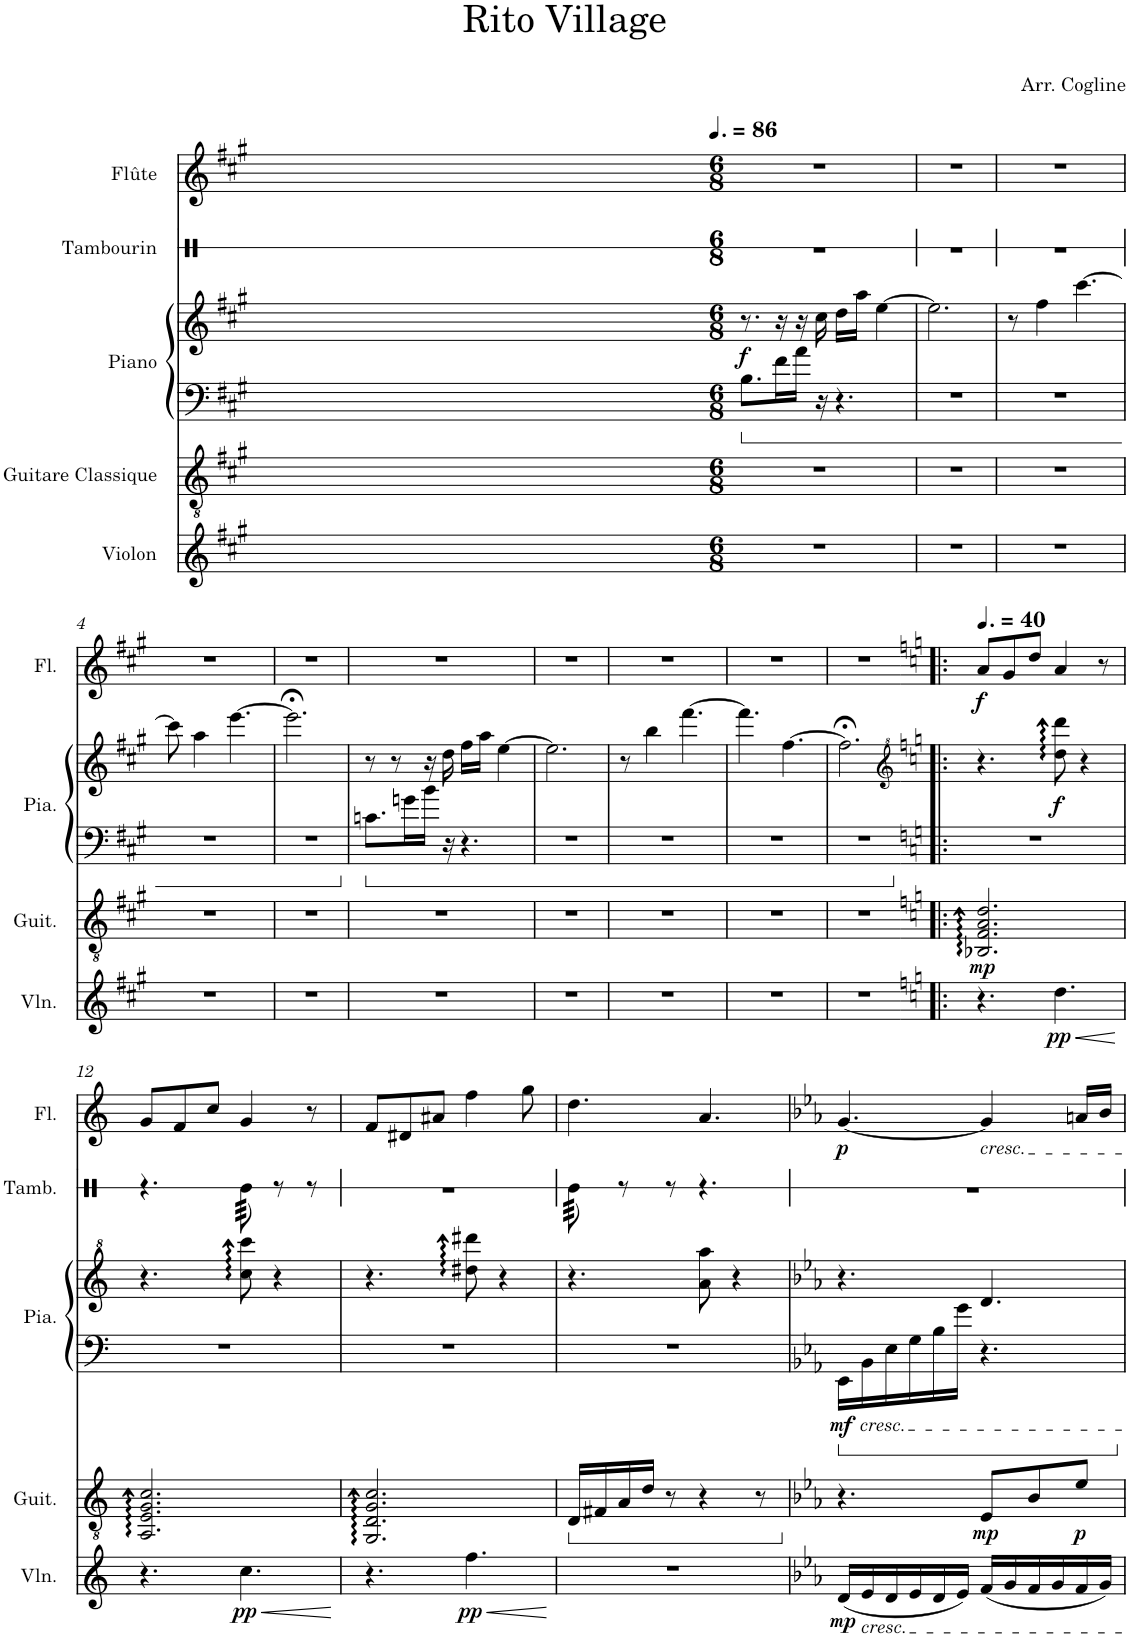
**kern	**dynam	**kern	**dynam	**kern	**kern	**dynam	**kern	**kern	**dynam
*part5	*part5	*part4	*part4	*part3	*part3	*part3	*part2	*part1	*part1
*staff6	*staff6	*staff5	*staff5	*staff4	*staff3	*staff3/4	*staff2	*staff1	*staff1
*I"Violon	*	*I"Guitare Classique	*	*I"Piano	*	*	*I"Tambourin	*I"Flûte	*
*I'Vln.	*	*I'Guit.	*	*I'Pia.	*	*	*I'Tamb.	*I'Fl.	*
*	*	*	*	*	*	*	*stria1	*	*
*clefG2	*	*clefGv2	*	*clefF4	*clefG2	*	*clefX	*clefG2	*
*k[f#c#g#]	*	*k[f#c#g#]	*	*k[f#c#g#]	*k[f#c#g#]	*	*k[]	*k[f#c#g#]	*
*M6/8	*	*M6/8	*	*M6/8	*M6/8	*	*M6/8	*M6/8	*
*MM129	*	*MM129	*	*MM129	*MM129	*	*MM129	*MM129	*
=1	=1	=1	=1	=1	=1	=1	=1	=1	=1
!	!	!	!	!	!	!LO:DY:b	!	!	!
2.r	.	2.r	.	8.B\L	8.r	f	2.r	2.r	.
.	.	.	.	16f#\L	16r	.	.	.	.
.	.	.	.	16a\JJ	16r	.	.	.	.
.	.	.	.	16r	16cc#\	.	.	.	.
.	.	.	.	4.r	16dd\LL	.	.	.	.
.	.	.	.	.	16aa\JJ	.	.	.	.
.	.	.	.	.	[4ee\	.	.	.	.
=2	=2	=2	=2	=2	=2	=2	=2	=2	=2
2.r	.	2.r	.	2.r	2.ee\]	.	2.r	2.r	.
=3	=3	=3	=3	=3	=3	=3	=3	=3	=3
2.r	.	2.r	.	2.r	8r	.	2.r	2.r	.
.	.	.	.	.	4ff#\	.	.	.	.
.	.	.	.	.	[4.ccc#\	.	.	.	.
!!LO:LB:g=z
=4	=4	=4	=4	=4	=4	=4	=4	=4	=4
2.r	.	2.r	.	2.r	8ccc#\]	.	2.r	2.r	.
.	.	.	.	.	4aa\	.	.	.	.
.	.	.	.	.	[4.eee\	.	.	.	.
=5	=5	=5	=5	=5	=5	=5	=5	=5	=5
2.r	.	2.r	.	2.r	2.eee;<\]	.	2.r	2.r	.
=6	=6	=6	=6	=6	=6	=6	=6	=6	=6
2.r	.	2.r	.	8.cn\L	8r	.	2.r	2.r	.
.	.	.	.	.	8r	.	.	.	.
.	.	.	.	16gn\L	.	.	.	.	.
.	.	.	.	16b\JJ	16r	.	.	.	.
.	.	.	.	16r	16dd\	.	.	.	.
.	.	.	.	4.r	16ff#\LL	.	.	.	.
.	.	.	.	.	16aa\JJ	.	.	.	.
.	.	.	.	.	[4ee\	.	.	.	.
=7	=7	=7	=7	=7	=7	=7	=7	=7	=7
2.r	.	2.r	.	2.r	2.ee\]	.	2.r	2.r	.
=8	=8	=8	=8	=8	=8	=8	=8	=8	=8
2.r	.	2.r	.	2.r	8r	.	2.r	2.r	.
.	.	.	.	.	4bb\	.	.	.	.
.	.	.	.	.	[4.fff#\	.	.	.	.
=9	=9	=9	=9	=9	=9	=9	=9	=9	=9
2.r	.	2.r	.	2.r	4.fff#\]	.	2.r	2.r	.
.	.	.	.	.	[4.ff#\	.	.	.	.
=10	=10	=10	=10	=10	=10	=10	=10	=10	=10
2.r	.	2.r	.	2.r	2.ff#;<\]	.	2.r	2.r	.
=11!|:	=11!|:	=11!|:	=11!|:	=11!|:	=11!|:	=11!|:	=11!|:	=11!|:	=11!|:
*	*	*	*	*	*clefG^2	*	*	*	*
*k[]	*	*k[]	*	*k[]	*k[]	*	*	*k[]	*
*	*	*	*	*	*	*	*	*MM60	*
!	!	!	!LO:DY:b	!	!	!	!	!	!LO:DY:b
4.r	.	2.BB-X/ 2.F/ 2.A/ 2.d/	mp	2.r	4.r	.	2.r	8a/L	f
.	.	.	.	.	.	.	.	8g/	.
.	.	.	.	.	.	.	.	8dd/J	.
!	!LO:HP:b	!	!	!	!	!	!	!	!
!	!LO:DY:n=1:b	!	!	!	!	!LO:DY:b	!	!	!
4.dd\	< pp	.	.	.	8ddd\ 8dddd\	f	.	4a/	.
.	.	.	.	.	4r	.	.	.	.
.	.	.	.	.	.	.	.	8r	.
.	[	.	.	.	.	.	.	.	.
!!LO:LB:g=z
=12	=12	=12	=12	=12	=12	=12	=12	=12	=12
4.r	.	2.AA/ 2.E/ 2.G/ 2.c/	.	2.r	4.r	.	4.r	8g/L	.
.	.	.	.	.	.	.	.	8f/	.
.	.	.	.	.	.	.	.	8cc/J	.
!	!LO:HP:b	!	!	!	!	!	!	!	!
!	!LO:DY:n=1:b	!	!	!	!	!	!	!	!
*	*	*	*	*	*	*	*tremolo	*	*
4.cc\	< pp	.	.	.	8ccc\ 8cccc\	.	64Re\	4g/	.
.	.	.	.	.	.	.	64Re\	.	.
.	.	.	.	.	.	.	64Re\	.	.
.	.	.	.	.	.	.	64Re\	.	.
.	.	.	.	.	.	.	64Re\	.	.
.	.	.	.	.	.	.	64Re\	.	.
.	.	.	.	.	.	.	64Re\	.	.
.	.	.	.	.	.	.	64Re\	.	.
.	.	.	.	.	4r	.	8r	.	.
.	.	.	.	.	.	.	8r	8r	.
.	[	.	.	.	.	.	.	.	.
=13	=13	=13	=13	=13	=13	=13	=13	=13	=13
4.r	.	2.GG/ 2.D/ 2.G/ 2.c/	.	2.r	4.r	.	2.r	8f/L	.
.	.	.	.	.	.	.	.	8d#X/	.
.	.	.	.	.	.	.	.	8a#X/J	.
!	!LO:HP:b	!	!	!	!	!	!	!	!
!	!LO:DY:n=1:b	!	!	!	!	!	!	!	!
4.ff\	< pp	.	.	.	8ddd#X\ 8dddd#X\	.	.	4ff\	.
.	.	.	.	.	4r	.	.	.	.
.	.	.	.	.	.	.	.	8gg\	.
.	[	.	.	.	.	.	.	.	.
=14	=14	=14	=14	=14	=14	=14	=14	=14	=14
*	*	*ped	*	*	*	*	*	*	*
2.r	.	16D/LL	.	2.r	4.r	.	64Re\	4.dd\	.
.	.	.	.	.	.	.	64Re\	.	.
.	.	.	.	.	.	.	64Re\	.	.
.	.	.	.	.	.	.	64Re\	.	.
.	.	16F#X/	.	.	.	.	64Re\	.	.
.	.	.	.	.	.	.	64Re\	.	.
.	.	.	.	.	.	.	64Re\	.	.
.	.	.	.	.	.	.	64Re\	.	.
*	*	*	*	*	*	*	*Xtremolo	*	*
.	.	16A/	.	.	.	.	8r	.	.
.	.	16d/JJ	.	.	.	.	.	.	.
.	.	8r	.	.	.	.	8r	.	.
.	.	4r	.	.	8aa\ 8aaa\	.	4.r	4.a/	.
.	.	.	.	.	4r	.	.	.	.
.	.	8r	.	.	.	.	.	.	.
=15	=15	=15	=15	=15	=15	=15	=15	=15	=15
*k[b-e-a-]	*	*k[b-e-a-]	*	*k[b-e-a-]	*k[b-e-a-]	*	*	*k[b-e-a-]	*
*	*	*Xped	*	*	*	*	*	*	*
!	!	!	!	!LO:TX:b:i:t=cresc.	!	!	!	!	!
!	!LO:DY:b	!	!	!	!	!LO:DY:b=2	!	!	!LO:DY:b
(16d/LL	mp	4.r	.	16EE-\LL	4.r	mf	2.r	[4.g/	p
!LO:TX:b:i:t=cresc.	!	!	!	!	!	!	!	!	!
16e-/	.	.	.	16BB-\	.	.	.	.	.
16d/	.	.	.	16E-\	.	.	.	.	.
16e-/	.	.	.	16G\	.	.	.	.	.
16d/	.	.	.	16B-\	.	.	.	.	.
16e-/JJ)	.	.	.	16g\JJ	.	.	.	.	.
!	!	!	!	!	!	!	!	!LO:TX:b:i:t=cresc.	!
!	!	!	!LO:DY:b	!	!	!	!	!	!
(16f/LL	.	8E-/L	mp	4.r	4.dd/	.	.	4g/]	.
16g/	.	.	.	.	.	.	.	.	.
16f/	.	8B-/	.	.	.	.	.	.	.
16g/	.	.	.	.	.	.	.	.	.
!	!	!	!LO:DY:b	!	!	!	!	!	!
16f/	.	8e-/J	p	.	.	.	.	16an/LL	.
16g/JJ)	.	.	.	.	.	.	.	16b-/JJ	.
=	=	=	=	=	=	=	=	=	=
*-	*-	*-	*-	*-	*-	*-	*-	*-	*-
